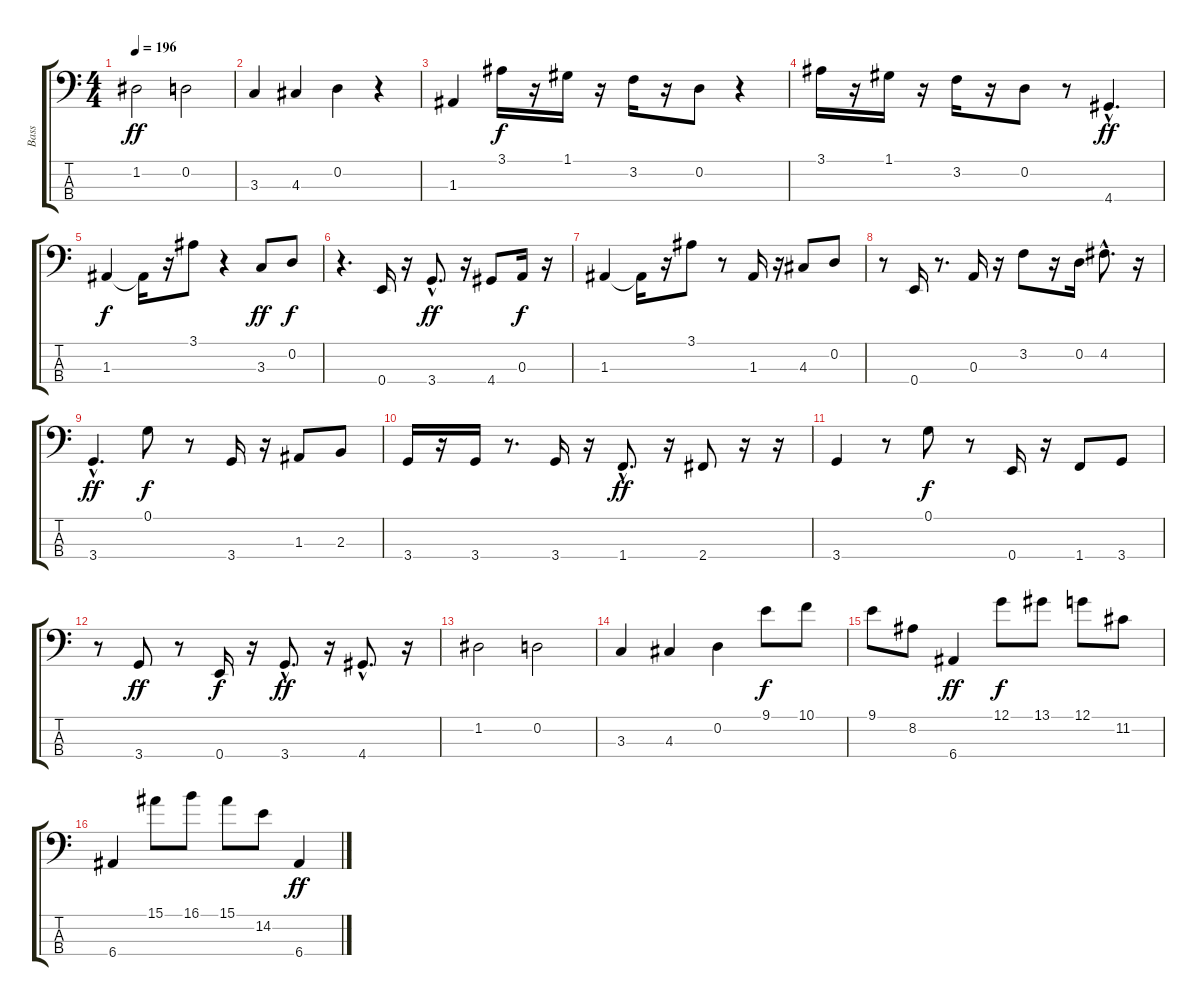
\track ("Bass" "Bass") {instrument electricbassfinger}
\staff {score tabs}
\tuning (G2 D2 A1 E1) {hide}
\ts (4 4)
\tempo 196
\clef f4
\ks c
1.2.2{dy ff} 0.2.2 |
3.3.4 4.3.4 0.2.4 r.4 |
1.3.4 3.1.16{dy f} r.16 1.1.16 r.16 3.2.16 r.16 0.2.8 r.4 |
3.1.16 r.16 1.1.16 r.16 3.2.16 r.16 0.2.8 r.8 4.4{hac}.4{d dy ff} |
1.3.4{dy f} 1.3{t}.16 r.16 3.1.8 r.4 3.3.8{dy ff} 0.2.8{dy f} |
r.4{d} 0.4.16 r.16 3.4{hac}.8{d dy ff} r.16 4.4.8 0.3.16{dy f} r.16 |
1.3.4 1.3{t}.16 r.16 3.1.8 r.8 1.3.16 r.16 4.3.8 0.2.8 |
r.8 0.4.16 r.8{d} 0.3.16 r.16 3.2.8 r.16 0.2.16 4.2{hac}.8{d} r.16 |
3.4{hac}.4{d dy ff} 0.1.8{dy f} r.8 3.4.16 r.16 1.3.8 2.3.8 |
3.4.16 r.16 3.4.16 r.8{d} 3.4.16 r.16 1.4{hac}.8{d dy ff} r.16 2.4.8 r.16 r.16 |
3.4.4 r.8 0.1.8{dy f} r.8 0.4.16 r.16 1.4.8 3.4.8 |
r.8 3.4.8{dy ff} r.8 0.4.16{dy f} r.16 3.4{hac}.8{d dy ff} r.16 4.4{hac}.8{d} r.16 |
1.2.2 0.2.2 |
3.3.4 4.3.4 0.2.4 9.1.8{dy f} 10.1.8 |
9.1.8 8.2.8 6.4.4{dy ff} 12.1.8{dy f} 13.1.8 12.1.8 11.2.8 |
6.4.4 15.1.8 16.1.8 15.1.8 14.2.8 6.4.4{dy ff}
